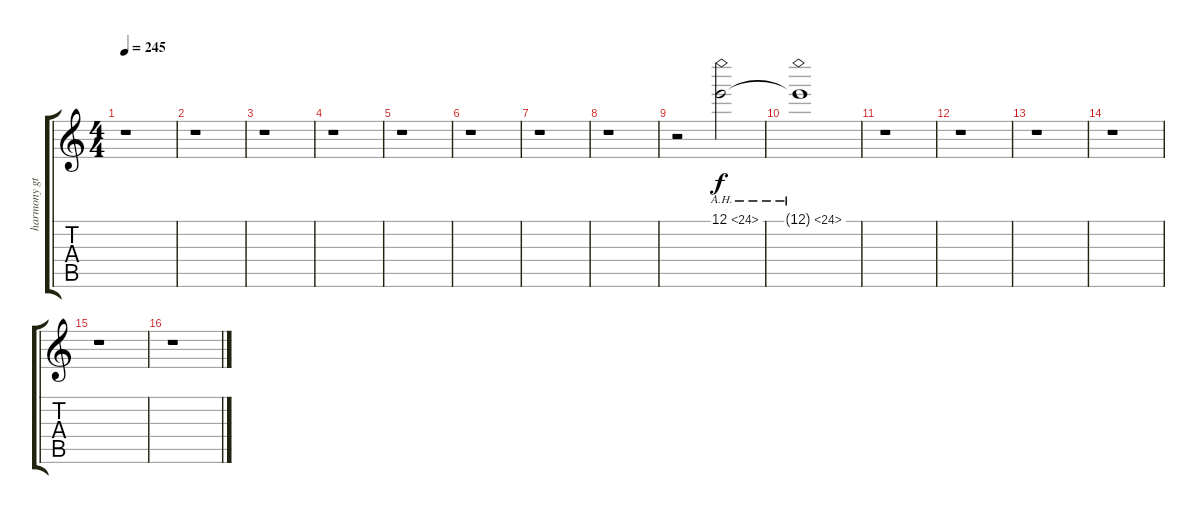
\track ("harmony gt 2" "harmony gt") {instrument distortionguitar}
\staff {score tabs}
\tuning (E4 B3 G3 D3 A2 E2) {hide}
\ts (4 4)
\tempo 245
\clef g2
\ks c
r.1{dy f} |
r.1 |
r.1 |
r.1 |
r.1 |
r.1 |
r.1 |
r.1 |
r.2 12.1{ah 12}.2 |
12.1{ah 12 t}.1 |
r.1 |
r.1 |
r.1 |
r.1 |
r.1 |
r.1
